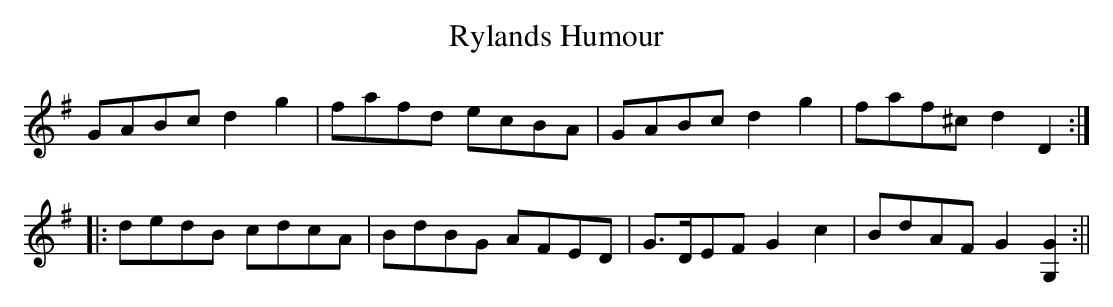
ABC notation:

X:1
T:Rylands Humour
M:C |
L:1/8
K:G
GABc d2g2 | fafd ecBA | GABc d2g2 | faf^c d2D2 :|
|: dedB cdcA | BdBG AFED | G>DEF G2c2 | BdAF G2 [G,2G2 ]:||
